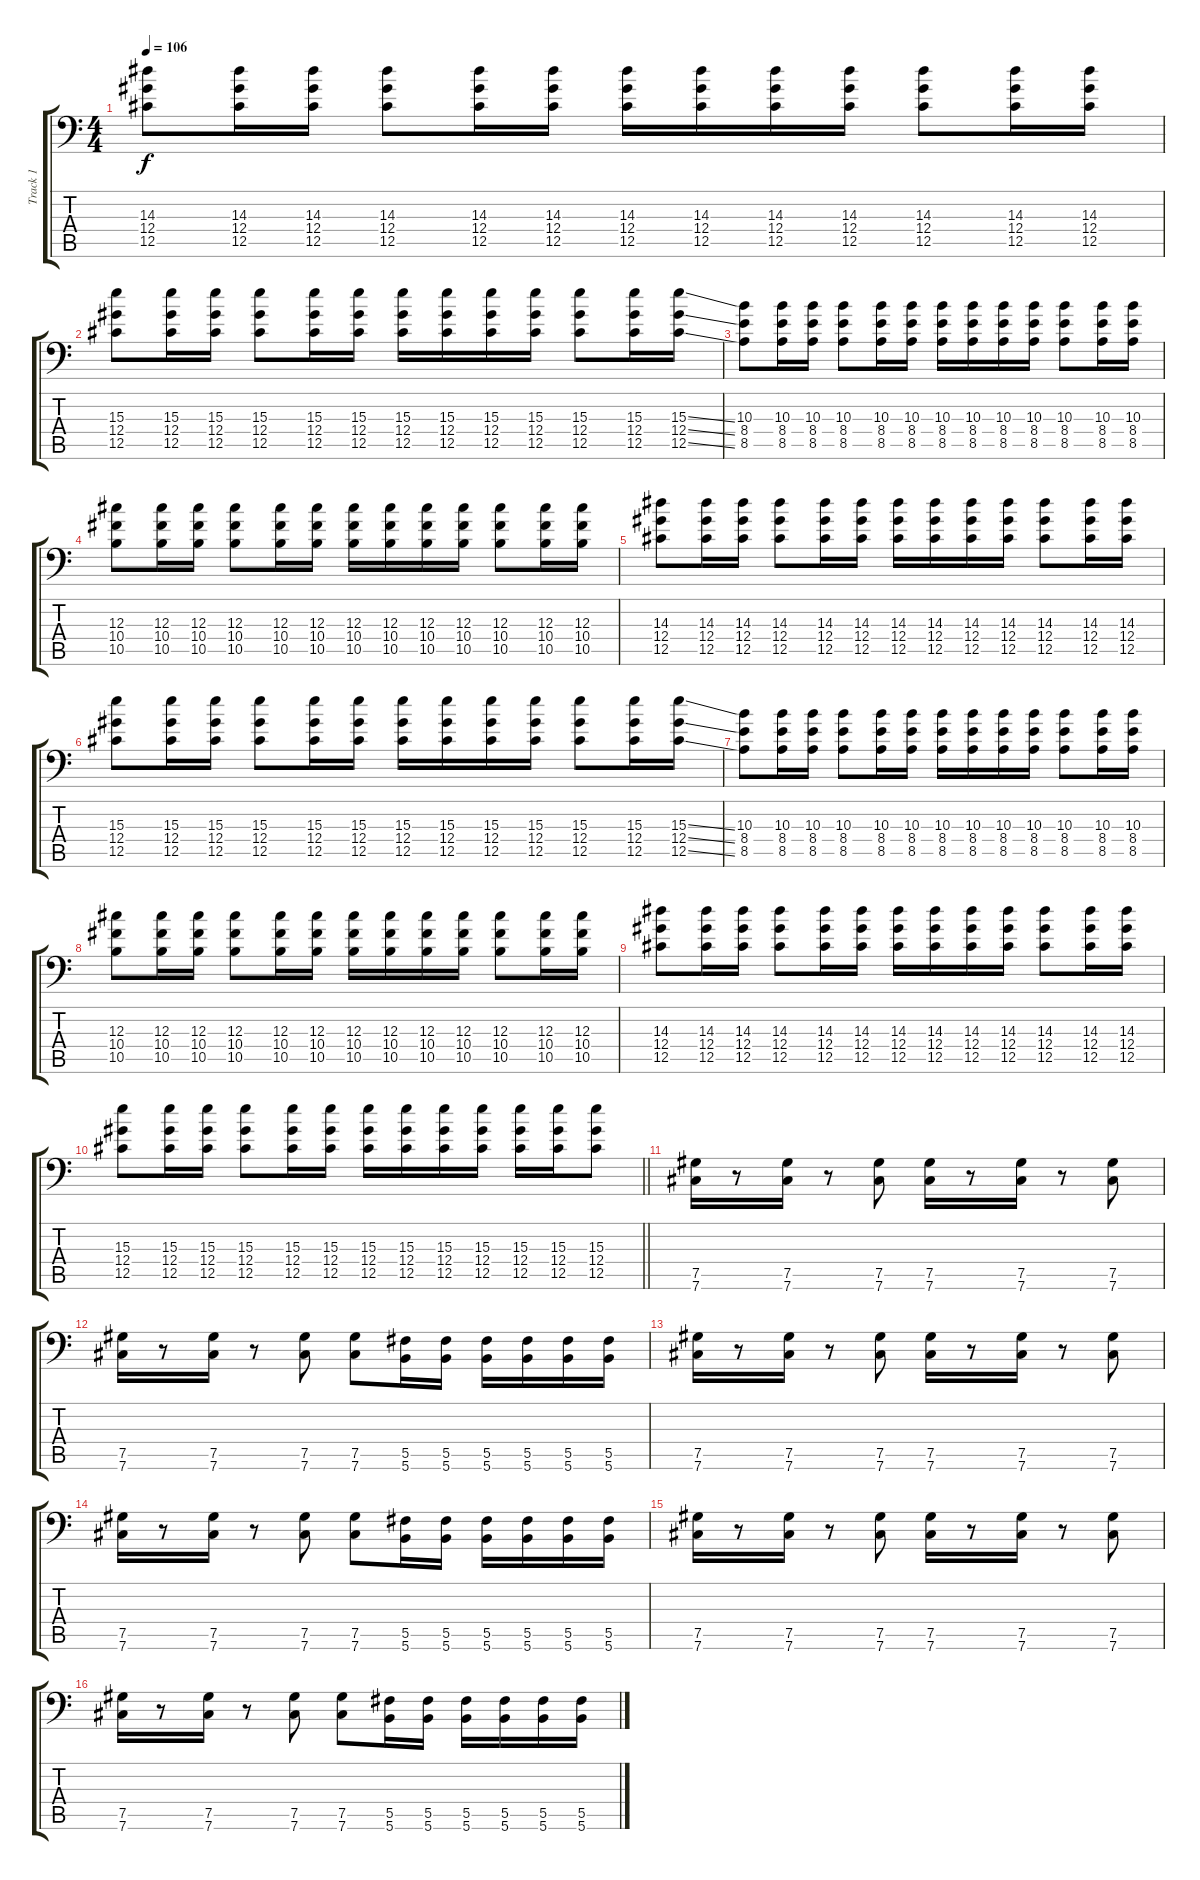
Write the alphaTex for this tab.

\track ("Track 1" "Track 1") {instrument distortionguitar}
\staff {score tabs}
\tuning (Bb3 Gb3 Db3 Ab2 Db2 Gb1) {hide}
\ts (4 4)
\tempo 106
\clef f4
\ks c
(14.3 12.4 12.5).8{dy f} (14.3 12.4 12.5).16 (14.3 12.4 12.5).16 (14.3 12.4 12.5).8 (14.3 12.4 12.5).16 (14.3 12.4 12.5).16 (14.3 12.4 12.5).16 (14.3 12.4 12.5).16 (14.3 12.4 12.5).16 (14.3 12.4 12.5).16 (14.3 12.4 12.5).8 (14.3 12.4 12.5).16 (14.3 12.4 12.5).16 |
(15.3 12.4 12.5).8 (15.3 12.4 12.5).16 (15.3 12.4 12.5).16 (15.3 12.4 12.5).8 (15.3 12.4 12.5).16 (15.3 12.4 12.5).16 (15.3 12.4 12.5).16 (15.3 12.4 12.5).16 (15.3 12.4 12.5).16 (15.3 12.4 12.5).16 (15.3 12.4 12.5).8 (15.3 12.4 12.5).16 (15.3{ss} 12.4{ss} 12.5{ss}).16 |
(10.3 8.4 8.5).8 (10.3 8.4 8.5).16 (10.3 8.4 8.5).16 (10.3 8.4 8.5).8 (10.3 8.4 8.5).16 (10.3 8.4 8.5).16 (10.3 8.4 8.5).16 (10.3 8.4 8.5).16 (10.3 8.4 8.5).16 (10.3 8.4 8.5).16 (10.3 8.4 8.5).8 (10.3 8.4 8.5).16 (10.3 8.4 8.5).16 |
(12.3 10.4 10.5).8 (12.3 10.4 10.5).16 (12.3 10.4 10.5).16 (12.3 10.4 10.5).8 (12.3 10.4 10.5).16 (12.3 10.4 10.5).16 (12.3 10.4 10.5).16 (12.3 10.4 10.5).16 (12.3 10.4 10.5).16 (12.3 10.4 10.5).16 (12.3 10.4 10.5).8 (12.3 10.4 10.5).16 (12.3 10.4 10.5).16 |
(14.3 12.4 12.5).8 (14.3 12.4 12.5).16 (14.3 12.4 12.5).16 (14.3 12.4 12.5).8 (14.3 12.4 12.5).16 (14.3 12.4 12.5).16 (14.3 12.4 12.5).16 (14.3 12.4 12.5).16 (14.3 12.4 12.5).16 (14.3 12.4 12.5).16 (14.3 12.4 12.5).8 (14.3 12.4 12.5).16 (14.3 12.4 12.5).16 |
(15.3 12.4 12.5).8 (15.3 12.4 12.5).16 (15.3 12.4 12.5).16 (15.3 12.4 12.5).8 (15.3 12.4 12.5).16 (15.3 12.4 12.5).16 (15.3 12.4 12.5).16 (15.3 12.4 12.5).16 (15.3 12.4 12.5).16 (15.3 12.4 12.5).16 (15.3 12.4 12.5).8 (15.3 12.4 12.5).16 (15.3{ss} 12.4{ss} 12.5{ss}).16 |
(10.3 8.4 8.5).8 (10.3 8.4 8.5).16 (10.3 8.4 8.5).16 (10.3 8.4 8.5).8 (10.3 8.4 8.5).16 (10.3 8.4 8.5).16 (10.3 8.4 8.5).16 (10.3 8.4 8.5).16 (10.3 8.4 8.5).16 (10.3 8.4 8.5).16 (10.3 8.4 8.5).8 (10.3 8.4 8.5).16 (10.3 8.4 8.5).16 |
(12.3 10.4 10.5).8 (12.3 10.4 10.5).16 (12.3 10.4 10.5).16 (12.3 10.4 10.5).8 (12.3 10.4 10.5).16 (12.3 10.4 10.5).16 (12.3 10.4 10.5).16 (12.3 10.4 10.5).16 (12.3 10.4 10.5).16 (12.3 10.4 10.5).16 (12.3 10.4 10.5).8 (12.3 10.4 10.5).16 (12.3 10.4 10.5).16 |
(14.3 12.4 12.5).8 (14.3 12.4 12.5).16 (14.3 12.4 12.5).16 (14.3 12.4 12.5).8 (14.3 12.4 12.5).16 (14.3 12.4 12.5).16 (14.3 12.4 12.5).16 (14.3 12.4 12.5).16 (14.3 12.4 12.5).16 (14.3 12.4 12.5).16 (14.3 12.4 12.5).8 (14.3 12.4 12.5).16 (14.3 12.4 12.5).16 |
\barLineRight lightlight
(15.3 12.4 12.5).8 (15.3 12.4 12.5).16 (15.3 12.4 12.5).16 (15.3 12.4 12.5).8 (15.3 12.4 12.5).16 (15.3 12.4 12.5).16 (15.3 12.4 12.5).16 (15.3 12.4 12.5).16 (15.3 12.4 12.5).16 (15.3 12.4 12.5).16 (15.3 12.4 12.5).16 (15.3 12.4 12.5).16 (15.3 12.4 12.5).8 |
(7.5 7.6).16 r.8 (7.5 7.6).16 r.8 (7.5 7.6).8 (7.5 7.6).16 r.8 (7.5 7.6).16 r.8 (7.5 7.6).8 |
(7.5 7.6).16 r.8 (7.5 7.6).16 r.8 (7.5 7.6).8 (7.5 7.6).8 (5.5 5.6).16 (5.5 5.6).16 (5.5 5.6).16 (5.5 5.6).16 (5.5 5.6).16 (5.5 5.6).16 |
(7.5 7.6).16 r.8 (7.5 7.6).16 r.8 (7.5 7.6).8 (7.5 7.6).16 r.8 (7.5 7.6).16 r.8 (7.5 7.6).8 |
(7.5 7.6).16 r.8 (7.5 7.6).16 r.8 (7.5 7.6).8 (7.5 7.6).8 (5.5 5.6).16 (5.5 5.6).16 (5.5 5.6).16 (5.5 5.6).16 (5.5 5.6).16 (5.5 5.6).16 |
(7.5 7.6).16 r.8 (7.5 7.6).16 r.8 (7.5 7.6).8 (7.5 7.6).16 r.8 (7.5 7.6).16 r.8 (7.5 7.6).8 |
(7.5 7.6).16 r.8 (7.5 7.6).16 r.8 (7.5 7.6).8 (7.5 7.6).8 (5.5 5.6).16 (5.5 5.6).16 (5.5 5.6).16 (5.5 5.6).16 (5.5 5.6).16 (5.5 5.6).16
